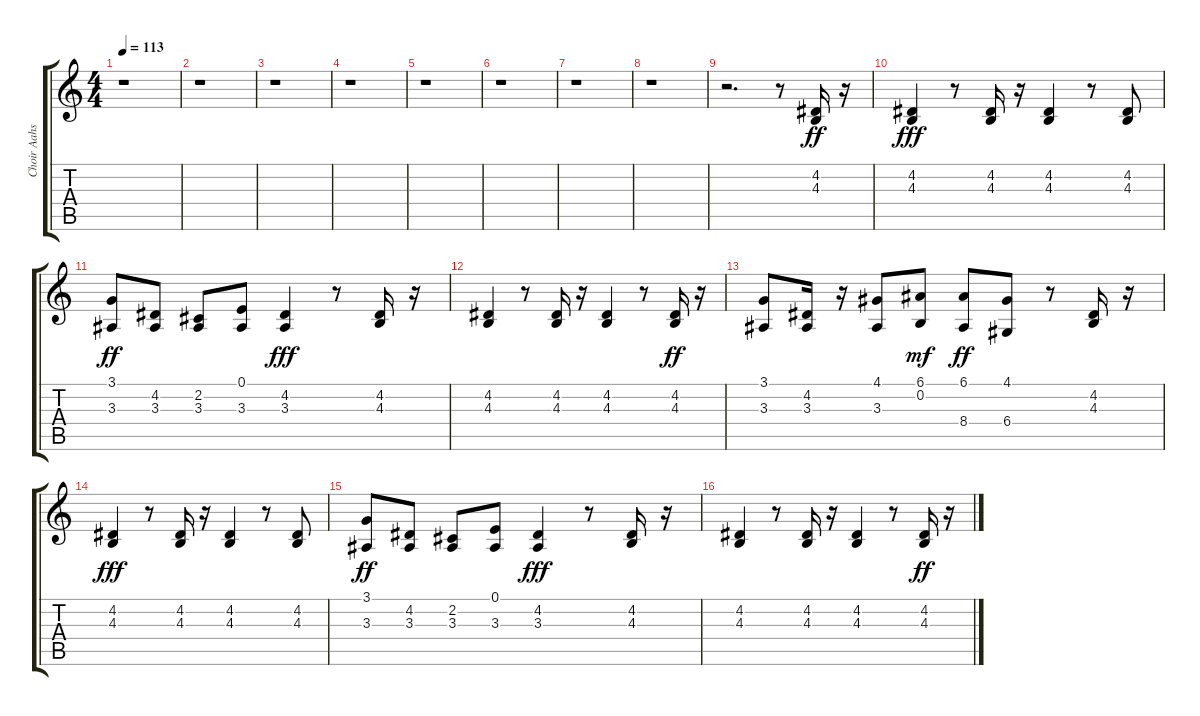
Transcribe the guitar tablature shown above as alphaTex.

\track ("Choir Aahs" "Choir Aahs") {instrument choiraahs}
\staff {score tabs}
\tuning (E4 B3 G3 D3 A2 E2) {hide}
\ts (4 4)
\tempo 113
\clef g2
\ks c
r.1{dy f} |
r.1 |
r.1 |
r.1 |
r.1 |
r.1 |
r.1 |
r.1 |
r.2{d} r.8 (4.2 4.3).16{dy ff} r.16 |
(4.2 4.3).4{dy fff} r.8 (4.2 4.3).16 r.16 (4.2 4.3).4 r.8 (4.2 4.3).8 |
(3.1 3.3).8{dy ff} (4.2 3.3).8 (2.2 3.3).8 (0.1 3.3).8 (4.2 3.3).4{dy fff} r.8 (4.2 4.3).16 r.16 |
(4.2 4.3).4 r.8 (4.2 4.3).16 r.16 (4.2 4.3).4 r.8 (4.2 4.3).16{dy ff} r.16 |
(3.1 3.3).8 (4.2 3.3).16 r.16 (4.1 3.3).8 (6.1 0.2).8{dy mf} (6.1 8.4).8{dy ff} (4.1 6.4).8 r.8 (4.2 4.3).16 r.16 |
(4.2 4.3).4{dy fff} r.8 (4.2 4.3).16 r.16 (4.2 4.3).4 r.8 (4.2 4.3).8 |
(3.1 3.3).8{dy ff} (4.2 3.3).8 (2.2 3.3).8 (0.1 3.3).8 (4.2 3.3).4{dy fff} r.8 (4.2 4.3).16 r.16 |
(4.2 4.3).4 r.8 (4.2 4.3).16 r.16 (4.2 4.3).4 r.8 (4.2 4.3).16{dy ff} r.16
